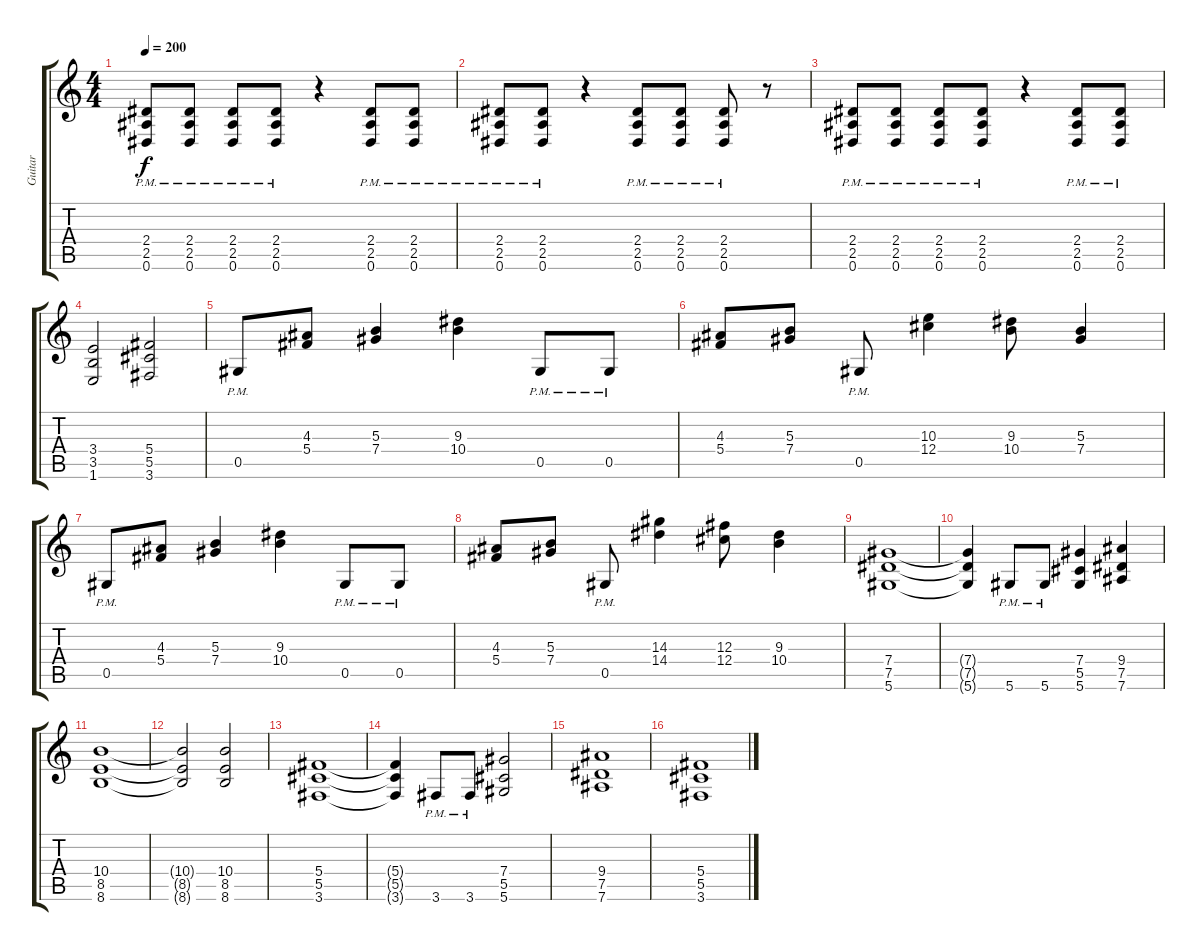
\track ("Guitar" "Guitar") {instrument distortionguitar}
\staff {score tabs}
\tuning (Eb4 Bb3 Gb3 Db3 Ab2 Eb2) {hide}
\ts (4 4)
\tempo 200
\clef g2
\ks c
(2.4{pm} 2.5{pm} 0.6{pm}).8{dy f} (2.4{pm} 2.5{pm} 0.6{pm}).8 (2.4{pm} 2.5{pm} 0.6{pm}).8 (2.4{pm} 2.5{pm} 0.6{pm}).8 r.4 (2.4{pm} 2.5{pm} 0.6{pm}).8 (2.4{pm} 2.5{pm} 0.6{pm}).8 |
(2.4{pm} 2.5{pm} 0.6{pm}).8 (2.4{pm} 2.5{pm} 0.6{pm}).8 r.4 (2.4{pm} 2.5{pm} 0.6{pm}).8 (2.4{pm} 2.5{pm} 0.6{pm}).8 (2.4{pm} 2.5{pm} 0.6{pm}).8 r.8 |
(2.4{pm} 2.5{pm} 0.6{pm}).8 (2.4{pm} 2.5{pm} 0.6{pm}).8 (2.4{pm} 2.5{pm} 0.6{pm}).8 (2.4{pm} 2.5{pm} 0.6{pm}).8 r.4 (2.4{pm} 2.5{pm} 0.6{pm}).8 (2.4{pm} 2.5{pm} 0.6{pm}).8 |
(3.4 3.5 1.6).2 (5.4 5.5 3.6).2 |
0.5{pm}.8 (4.3 5.4).8 (5.3 7.4).4 (9.3 10.4).4 0.5{pm}.8 0.5{pm}.8 |
(4.3 5.4).8 (5.3 7.4).8 0.5{pm}.8 (10.3 12.4).4 (9.3 10.4).8 (5.3 7.4).4 |
0.5{pm}.8 (4.3 5.4).8 (5.3 7.4).4 (9.3 10.4).4 0.5{pm}.8 0.5{pm}.8 |
(4.3 5.4).8 (5.3 7.4).8 0.5{pm}.8 (14.3 14.4).4 (12.3 12.4).8 (9.3 10.4).4 |
(7.4 7.5 5.6).1 |
(7.4{t} 7.5{t} 5.6{t}).4 5.6{pm}.8 5.6{pm}.8 (7.4 5.5 5.6).4 (9.4 7.5 7.6).4 |
(10.4 8.5 8.6).1 |
(10.4{t} 8.5{t} 8.6{t}).2 (10.4 8.5 8.6).2 |
(5.4 5.5 3.6).1 |
(5.4{t} 5.5{t} 3.6{t}).4 3.6{pm}.8 3.6{pm}.8 (7.4 5.5 5.6).2 |
(9.4 7.5 7.6).1 |
(5.4 5.5 3.6).1
